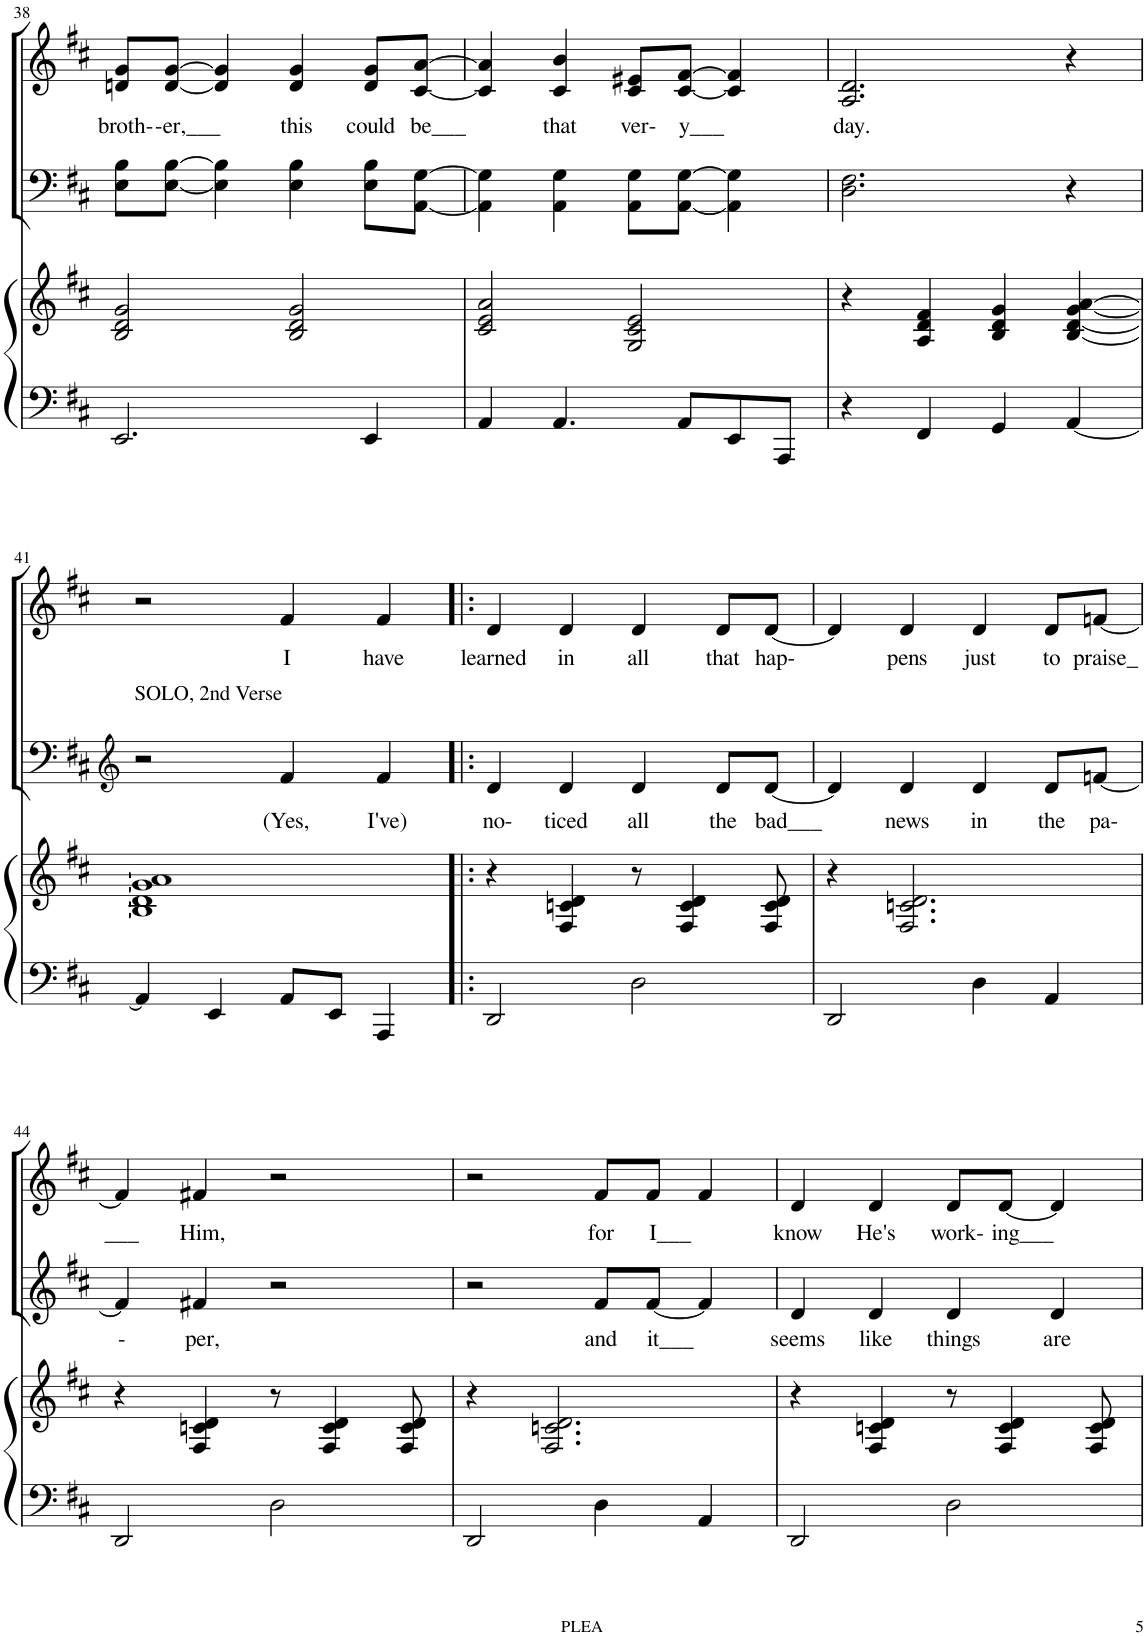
**kern	**kern	**kern	**text	**kern	**text
*part4	*part3	*part2	*part2	*part1	*part1
*staff4	*staff3	*staff2	*staff2	*staff1	*staff1
*I"Piano	*I"Piano	*I"Piano	*	*I"Piano	*
*I'Pno	*I'Pno	*I'Pno	*	*I'Pno	*
!!LO:PB:g=z
*clefF4	*clefG2	*clefF4	*	*clefG2	*
*k[f#c#]	*k[f#c#]	*k[f#c#]	*	*k[f#c#]	*
*	*	*M4/4	*	*M4/4	*
=38	=38	=38	=38	=38	=38
!	!	!	!	!	!LO:LY:b
2.EE/	2B/ 2d/ 2g/	8E\ 8B\L	.	8dn/ 8g/L	broth-
!	!	!	!	!	!LO:LY:b
.	.	[8E\ [8B\J	.	[8d/ [8g/J	-er,___
.	.	4E\] 4B\]	.	4d/] 4g/]	.
!	!	!	!	!	!LO:LY:b
.	2B/ 2d/ 2g/	4E\ 4B\	.	4d/ 4g/	this
!	!	!	!	!	!LO:LY:b
4EE/	.	8E\ 8B\L	.	8d/ 8g/L	could
!	!	!	!	!	!LO:LY:b
.	.	[8AA\ [8G\J	.	[8c#/ [8a/J	be___
=39	=39	=39	=39	=39	=39
4AA/	2c#/ 2e/ 2a/	4AA\] 4G\]	.	4c#/] 4a/]	.
!	!	!	!	!	!LO:LY:b
4.AA/	.	4AA\ 4G\	.	4c#/ 4b/	that
!	!	!	!	!	!LO:LY:b
.	2G/ 2c#/ 2e/	8AA\ 8G\L	.	8c#/ 8e#X/L	ver-
!	!	!	!	!	!LO:LY:b
8AA/L	.	[8AA\ [8G\J	.	[8c#/ [8f#/J	y___
8EE/	.	4AA\] 4G\]	.	4c#/] 4f#/]	.
8AAA/J	.	.	.	.	.
=40	=40	=40	=40	=40	=40
!	!	!	!	!	!LO:LY:b
4r	4r	2.D\ 2.F#\	.	2.A/ 2.d/	day.
4FF#/	4A/ 4d/ 4f#/	.	.	.	.
4GG/	4B/ 4d/ 4g/	.	.	.	.
[4AA/	[4B/ [4d/ [4g/ [4a/	4r	.	4r	.
!!LO:LB:g=z
=41	=41	=41	=41	=41	=41
*	*	*clefG2	*	*	*
!	!	!LO:TX:a:t=SOLO, 2nd Verse	!	!	!
4AA/]	1B] 1d] 1g] 1a]	2r	.	2r	.
4EE/	.	.	.	.	.
!	!	!	!LO:LY:b	!	!LO:LY:b
8AA/L	.	4f#/	(Yes,	4f#/	I
8EE/J	.	.	.	.	.
!	!	!	!LO:LY:b	!	!LO:LY:b
4AAA/	.	4f#/	I've)	4f#/	have
=42!|:	=42!|:	=42!|:	=42!|:	=42!|:	=42!|:
!	!	!	!LO:LY:b	!	!LO:LY:b
2DD/	4r	4d/	no-	4d/	learned
!	!	!	!LO:LY:b	!	!LO:LY:b
.	4F#/ 4cn/ 4d/	4d/	ticed	4d/	in
!	!	!	!LO:LY:b	!	!LO:LY:b
2D\	8r	4d/	all	4d/	all
.	4F#/ 4c/ 4d/	.	.	.	.
!	!	!	!LO:LY:b	!	!LO:LY:b
.	.	8d/L	the	8d/L	that
!	!	!	!LO:LY:b	!	!LO:LY:b
.	8F#/ 8c/ 8d/	[8d/J	bad___	[8d/J	hap-
=43	=43	=43	=43	=43	=43
2DD/	4r	4d/]	.	4d/]	.
!	!	!	!LO:LY:b	!	!LO:LY:b
.	2.F#/ 2.cn/ 2.d/	4d/	news	4d/	pens
!	!	!	!LO:LY:b	!	!LO:LY:b
4D\	.	4d/	in	4d/	just
!	!	!	!LO:LY:b	!	!LO:LY:b
4AA/	.	8d/L	the	8d/L	to
!	!	!	!LO:LY:b	!	!LO:LY:b
.	.	[8fn/J	pa-	[8fn/J	praise_
!!LO:LB:g=z
=44	=44	=44	=44	=44	=44
!	!	!	!LO:LY:b	!	!LO:LY:b
2DD/	4r	4f/]	-	4f/]	___
!	!	!	!LO:LY:b	!	!LO:LY:b
.	4F#/ 4cn/ 4d/	4f#X/	per,	4f#X/	Him,
2D\	8r	2r	.	2r	.
.	4F#/ 4c/ 4d/	.	.	.	.
.	8F#/ 8c/ 8d/	.	.	.	.
=45	=45	=45	=45	=45	=45
2DD/	4r	2r	.	2r	.
.	2.F#/ 2.cn/ 2.d/	.	.	.	.
!	!	!	!LO:LY:b	!	!LO:LY:b
4D\	.	8f#/L	and	8f#/L	for
!	!	!	!LO:LY:b	!	!LO:LY:b
.	.	[8f#/J	it___	8f#/J	I___
4AA/	.	4f#/]	.	4f#/	.
=46	=46	=46	=46	=46	=46
!	!	!	!LO:LY:b	!	!LO:LY:b
2DD/	4r	4d/	seems	4d/	know
!	!	!	!LO:LY:b	!	!LO:LY:b
.	4F#/ 4cn/ 4d/	4d/	like	4d/	He's
!	!	!	!LO:LY:b	!	!LO:LY:b
2D\	8r	4d/	things	8d/L	work-
!	!	!	!	!	!LO:LY:b
.	4F#/ 4c/ 4d/	.	.	[8d/J	ing___
!	!	!	!LO:LY:b	!	!
.	.	4d/	are	4d/]	.
.	8F#/ 8c/ 8d/	.	.	.	.
=	=	=	=	=	=
*-	*-	*-	*-	*-	*-
